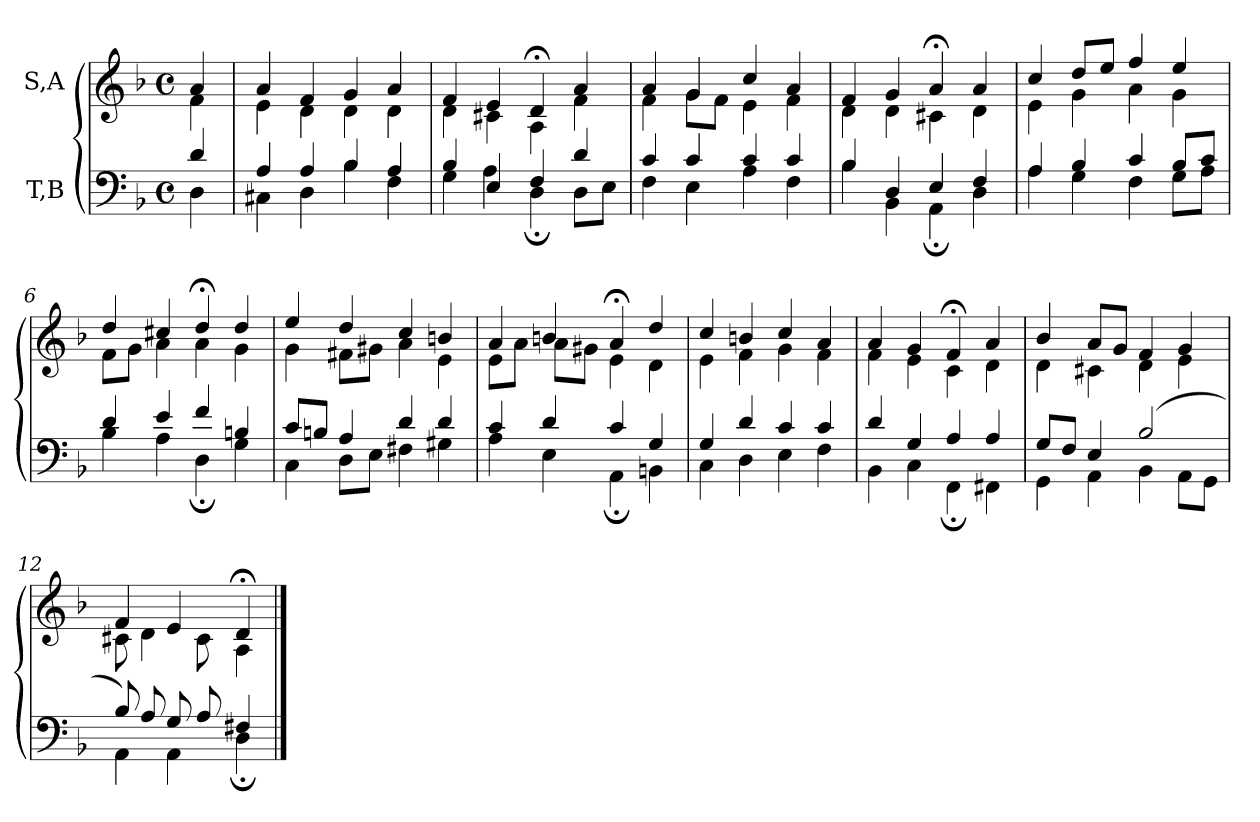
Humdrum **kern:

**kern	**kern
*part2	*part1
*staff2	*staff1
*I"T,B	*I"S,A
*clefF4	*clefG2
*k[b-]	*k[b-]
*M4/4	*M4/4
*met(c)	*met(c)
=	=
*^	*^
4d	4D	4a	4f
=1	=1	=1	=1
4A	4C#X	4a	4e
4A	4D	4f	4d
4B-	4B-	4g	4d
4A	4F	4a	4d
=2	=2	=2	=2
4B-	4G	4f	4d
4E	4A	4e	4c#X
4F	4D;	4d;<	4A
4d	8DL	4a	4f
.	8EJ	.	.
=3	=3	=3	=3
4c	4F	4a	4f
4c	4E	4g	8gL
.	.	.	8fJ
4c	4A	4cc	4e
4c	4F	4a	4f
=4	=4	=4	=4
4B-	4B-	4f	4d
4D	4BB-	4g	4d
4E	4AA;	4a;<	4c#X
4F	4D	4a	4d
=5	=5	=5	=5
4A	4A	4cc	4e
4B-	4G	8ddL	4g
.	.	8eeJ	.
4c	4F	4ff	4a
8B-L	8GL	4ee	4g
8cJ	8AJ	.	.
=6	=6	=6	=6
4d	4B-	4dd	8fL
.	.	.	8gJ
4e	4A	4cc#X	4a
4f	4D;	4dd;<	4a
4Bn	4G	4dd	4g
=7	=7	=7	=7
8cL	4C	4ee	4g
8BnJ	.	.	.
4A	8DL	4dd	8f#XL
.	8EJ	.	8g#XJ
4d	4F#X	4cc	4a
4d	4G#X	4bn	4e
=8	=8	=8	=8
4c	4A	4a	8eL
.	.	.	8aJ
4d	4E	4bn	8aL
.	.	.	8g#XJ
4c	4AA;	4a;<	4e
4G	4BBn	4dd	4d
=9	=9	=9	=9
4G	4C	4cc	4e
4d	4D	4bn	4f
4c	4E	4cc	4g
4c	4F	4a	4f
=10	=10	=10	=10
4d	4BB-	4a	4f
4G	4C	4g	4e
4A	4FF;	4f;<	4c
4A	4FF#X	4a	4d
=11	=11	=11	=11
8GL	4GG	4b-	4d
8FJ	.	.	.
4E	4AA	8aL	4c#X
.	.	8gJ	.
(>2B-	4BB-	4f	4d
.	8AAL	4g	4e
.	8GGJ	.	.
=12	=12	=12	=12
8B-)	4AA	4f	8c#X
8A	.	.	4d
8G	4AA	4e	.
8A	.	.	8c#
4F#X	4D;	4d;<	4A
*v	*v	*	*
*	*v	*v
==	==
*-	*-
